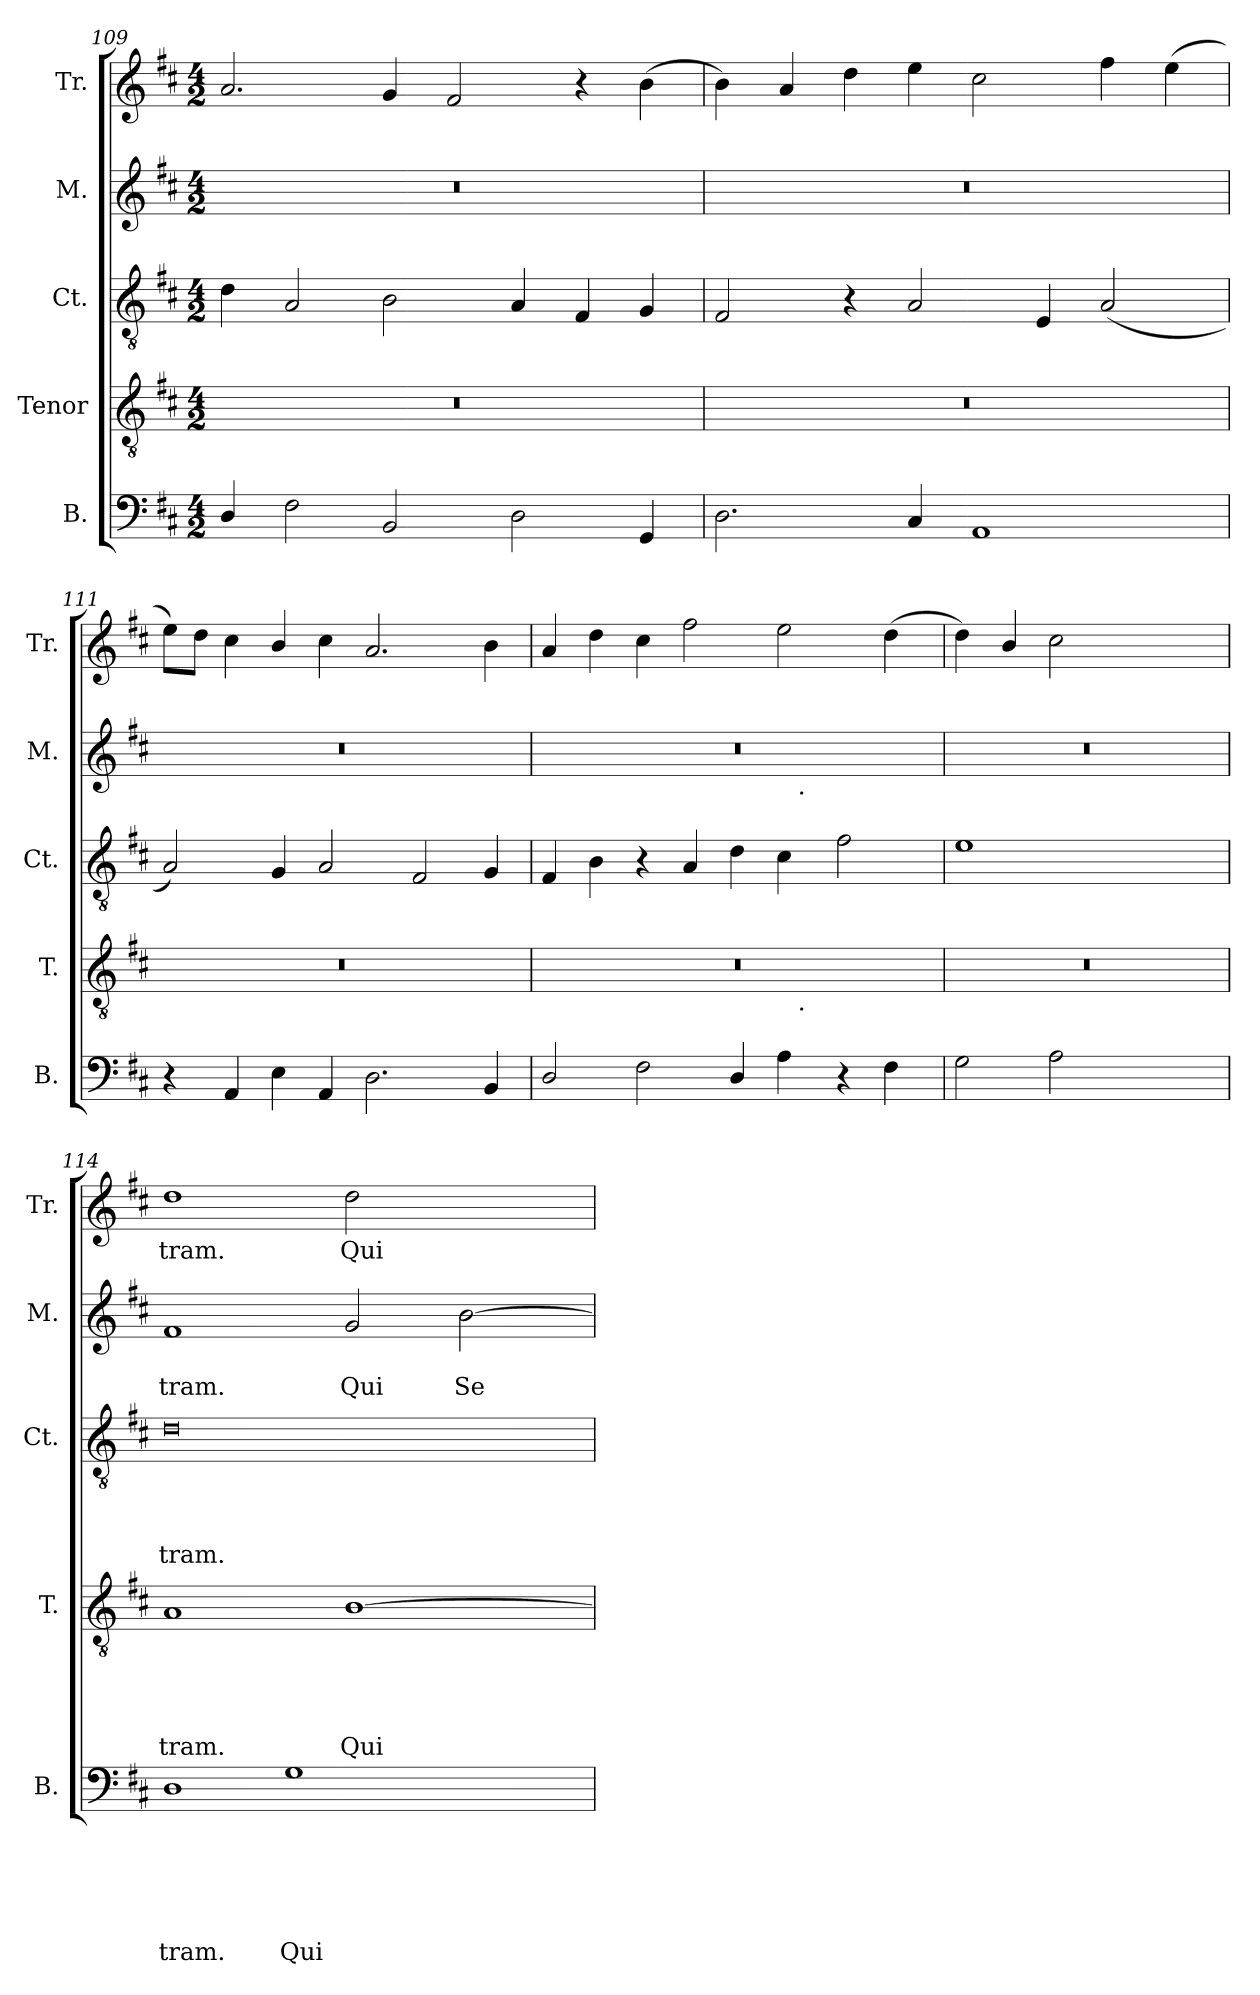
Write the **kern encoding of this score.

**kern	**text	**text	**text	**text	**text	**text	**kern	**text	**text	**text	**text	**text	**kern	**text	**text	**text	**text	**kern	**text	**text	**kern	**text
*part5	*part5	*part5	*part5	*part5	*part5	*part5	*part4	*part4	*part4	*part4	*part4	*part4	*part3	*part3	*part3	*part3	*part3	*part2	*part2	*part2	*part1	*part1
*staff5	*staff5	*staff5	*staff5	*staff5	*staff5	*staff5	*staff4	*staff4	*staff4	*staff4	*staff4	*staff4	*staff3	*staff3	*staff3	*staff3	*staff3	*staff2	*staff2	*staff2	*staff1	*staff1
*I"B.	*	*	*	*	*	*	*I"Tenor	*	*	*	*	*	*I"Ct.	*	*	*	*	*I"M.	*	*	*I"Tr.	*
*I'B.	*	*	*	*	*	*	*I'T.	*	*	*	*	*	*I'Ct.	*	*	*	*	*I'M.	*	*	*I'Tr.	*
*clefF4	*	*	*	*	*	*	*clefGv2	*	*	*	*	*	*clefGv2	*	*	*	*	*clefG2	*	*	*clefG2	*
*k[f#c#]	*	*	*	*	*	*	*k[f#c#]	*	*	*	*	*	*k[f#c#]	*	*	*	*	*k[f#c#]	*	*	*k[f#c#]	*
*D:	*	*	*	*	*	*	*D:	*	*	*	*	*	*D:	*	*	*	*	*D:	*	*	*D:	*
*M4/2	*	*	*	*	*	*	*M4/2	*	*	*	*	*	*M4/2	*	*	*	*	*M4/2	*	*	*M4/2	*
=109	=109	=109	=109	=109	=109	=109	=109	=109	=109	=109	=109	=109	=109	=109	=109	=109	=109	=109	=109	=109	=109	=109
4D/	.	.	.	.	.	.	0r	.	.	.	.	.	4d\	.	.	.	.	0r	.	.	2.a/	.
2F#\	.	.	.	.	.	.	.	.	.	.	.	.	2A/	.	.	.	.	.	.	.	.	.
2BB/	.	.	.	.	.	.	.	.	.	.	.	.	2B\	.	.	.	.	.	.	.	4g/	.
.	.	.	.	.	.	.	.	.	.	.	.	.	.	.	.	.	.	.	.	.	2f#/	.
2D\	.	.	.	.	.	.	.	.	.	.	.	.	4A/	.	.	.	.	.	.	.	.	.
.	.	.	.	.	.	.	.	.	.	.	.	.	4F#/	.	.	.	.	.	.	.	4r	.
4GG/	.	.	.	.	.	.	.	.	.	.	.	.	4G/	.	.	.	.	.	.	.	(>4b\	.
=110	=110	=110	=110	=110	=110	=110	=110	=110	=110	=110	=110	=110	=110	=110	=110	=110	=110	=110	=110	=110	=110	=110
2.D\	.	.	.	.	.	.	0r	.	.	.	.	.	2F#/	.	.	.	.	0r	.	.	4b\)	.
.	.	.	.	.	.	.	.	.	.	.	.	.	.	.	.	.	.	.	.	.	4a/	.
.	.	.	.	.	.	.	.	.	.	.	.	.	4r	.	.	.	.	.	.	.	4dd\	.
4C#/	.	.	.	.	.	.	.	.	.	.	.	.	2A/	.	.	.	.	.	.	.	4ee\	.
1AA	.	.	.	.	.	.	.	.	.	.	.	.	.	.	.	.	.	.	.	.	2cc#\	.
.	.	.	.	.	.	.	.	.	.	.	.	.	4E/	.	.	.	.	.	.	.	.	.
.	.	.	.	.	.	.	.	.	.	.	.	.	(<2A/	.	.	.	.	.	.	.	4ff#\	.
.	.	.	.	.	.	.	.	.	.	.	.	.	.	.	.	.	.	.	.	.	(>4ee\	.
=111	=111	=111	=111	=111	=111	=111	=111	=111	=111	=111	=111	=111	=111	=111	=111	=111	=111	=111	=111	=111	=111	=111
4r	.	.	.	.	.	.	0r	.	.	.	.	.	2A/)	.	.	.	.	0r	.	.	8ee\L)	.
.	.	.	.	.	.	.	.	.	.	.	.	.	.	.	.	.	.	.	.	.	8dd\J	.
4AA/	.	.	.	.	.	.	.	.	.	.	.	.	.	.	.	.	.	.	.	.	4cc#\	.
4E\	.	.	.	.	.	.	.	.	.	.	.	.	4G/	.	.	.	.	.	.	.	4b/	.
4AA/	.	.	.	.	.	.	.	.	.	.	.	.	2A/	.	.	.	.	.	.	.	4cc#\	.
2.D\	.	.	.	.	.	.	.	.	.	.	.	.	.	.	.	.	.	.	.	.	2.a/	.
.	.	.	.	.	.	.	.	.	.	.	.	.	2F#/	.	.	.	.	.	.	.	.	.
4BB/	.	.	.	.	.	.	.	.	.	.	.	.	4G/	.	.	.	.	.	.	.	4b\	.
!!LO:PB:g=z
=112	=112	=112	=112	=112	=112	=112	=112	=112	=112	=112	=112	=112	=112	=112	=112	=112	=112	=112	=112	=112	=112	=112
*	*	*	*	*	*	*	*^	*	*	*	*	*	*	*	*	*	*	*^	*	*	*	*
2D/	.	.	.	.	.	.	0r	1ryy	.	.	.	.	.	4F#/	.	.	.	.	0r	1ryy	.	.	4a/	.
.	.	.	.	.	.	.	.	.	.	.	.	.	.	4B\	.	.	.	.	.	.	.	.	4dd\	.
2F#\	.	.	.	.	.	.	.	.	.	.	.	.	.	4r	.	.	.	.	.	.	.	.	4cc#\	.
.	.	.	.	.	.	.	.	.	.	.	.	.	.	4A/	.	.	.	.	.	.	.	.	2ff#\	.
4D/	.	.	.	.	.	.	.	4ryy	.	.	.	.	.	4d\	.	.	.	.	.	4ryy	.	.	.	.
4A\	.	.	.	.	.	.	.	16ryy	.	.	.	.	.	4c#\	.	.	.	.	.	16ryy	.	.	2ee\	.
!	!	!	!	!	!	!	!	!	!	!	!	!	!	!	!	!	!	!	!	!LO:TX:b:t=.	!	!	!	!
!	!	!	!	!	!	!	!	!LO:TX:b:t=.	!	!	!	!	!	!	!	!	!	!	!	!	!	!	!	!
.	.	.	.	.	.	.	.	2ryy	.	.	.	.	.	.	.	.	.	.	.	2ryy	.	.	.	.
4r	.	.	.	.	.	.	.	.	.	.	.	.	.	2f#\	.	.	.	.	.	.	.	.	.	.
4F#\	.	.	.	.	.	.	.	.	.	.	.	.	.	.	.	.	.	.	.	.	.	.	(>4dd\	.
.	.	.	.	.	.	.	.	8.ryy	.	.	.	.	.	.	.	.	.	.	.	8.ryy	.	.	.	.
=113	=113	=113	=113	=113	=113	=113	=113	=113	=113	=113	=113	=113	=113	=113	=113	=113	=113	=113	=113	=113	=113	=113	=113	=113
!	!	!	!	!	!	!	!LO:N:vis=1	!	!	!	!	!	!	!	!	!	!	!	!LO:N:vis=1	!	!	!	!	!
*	*	*	*	*	*	*	*v	*v	*	*	*	*	*	*	*	*	*	*	*v	*v	*	*	*	*
2G\	.	.	.	.	.	.	0r	.	.	.	.	.	1e	.	.	.	.	0r	.	.	4dd\)	.
.	.	.	.	.	.	.	.	.	.	.	.	.	.	.	.	.	.	.	.	.	4b/	.
2A\	.	.	.	.	.	.	.	.	.	.	.	.	.	.	.	.	.	.	.	.	2cc#\	.
1ryy	.	.	.	.	.	.	.	.	.	.	.	.	1ryy	.	.	.	.	.	.	.	1ryy	.
=114	=114	=114	=114	=114	=114	=114	=114	=114	=114	=114	=114	=114	=114	=114	=114	=114	=114	=114	=114	=114	=114	=114
!	!	!	!	!	!	!LO:LY:b	!	!	!	!	!	!LO:LY:b	!	!	!	!	!LO:LY:b	!	!	!LO:LY:b	!	!LO:LY:b
*^	*	*	*	*	*	*	*	*	*	*	*	*	*	*	*	*	*	*	*	*	*	*
1D	2ryy	.	.	.	.	.	-tram.	1A	.	.	.	.	tram.	0d	.	.	.	-tram.	1f#	.	tram.	1dd	-tram.
.	8ryy	.	.	.	.	.	.	.	.	.	.	.	.	.	.	.	.	.	.	.	.	.	.
.	32ryy	.	.	.	.	.	.	.	.	.	.	.	.	.	.	.	.	.	.	.	.	.	.
!	!	!	!	!	!	!	!LO:LY:b	!	!	!	!	!	!	!	!	!	!	!	!	!	!	!	!
.	1G	.	.	.	.	.	Qui	.	.	.	.	.	.	.	.	.	.	.	.	.	.	.	.
!	!	!	!	!	!	!	!	!	!	!	!	!	!LO:LY:b	!	!	!	!	!	!	!	!LO:LY:b	!	!LO:LY:b
4ryy	.	.	.	.	.	.	.	[>1B	.	.	.	.	Qui	.	.	.	.	.	2g/	.	Qui	2dd\	Qui
16.ryy	.	.	.	.	.	.	.	.	.	.	.	.	.	.	.	.	.	.	.	.	.	.	.
2ryy	.	.	.	.	.	.	.	.	.	.	.	.	.	.	.	.	.	.	.	.	.	.	.
!	!	!	!	!	!	!	!	!	!	!	!	!	!	!	!	!	!	!	!	!	!LO:LY:b	!	!
.	.	.	.	.	.	.	.	.	.	.	.	.	.	.	.	.	.	.	[>2b\	.	Se-	2ryy	.
.	4ryy	.	.	.	.	.	.	.	.	.	.	.	.	.	.	.	.	.	.	.	.	.	.
8ryy	.	.	.	.	.	.	.	.	.	.	.	.	.	.	.	.	.	.	.	.	.	.	.
.	16.ryy	.	.	.	.	.	.	.	.	.	.	.	.	.	.	.	.	.	.	.	.	.	.
32ryy	.	.	.	.	.	.	.	.	.	.	.	.	.	.	.	.	.	.	.	.	.	.	.
*v	*v	*	*	*	*	*	*	*	*	*	*	*	*	*	*	*	*	*	*	*	*	*	*
=	=	=	=	=	=	=	=	=	=	=	=	=	=	=	=	=	=	=	=	=	=	=
*-	*-	*-	*-	*-	*-	*-	*-	*-	*-	*-	*-	*-	*-	*-	*-	*-	*-	*-	*-	*-	*-	*-
